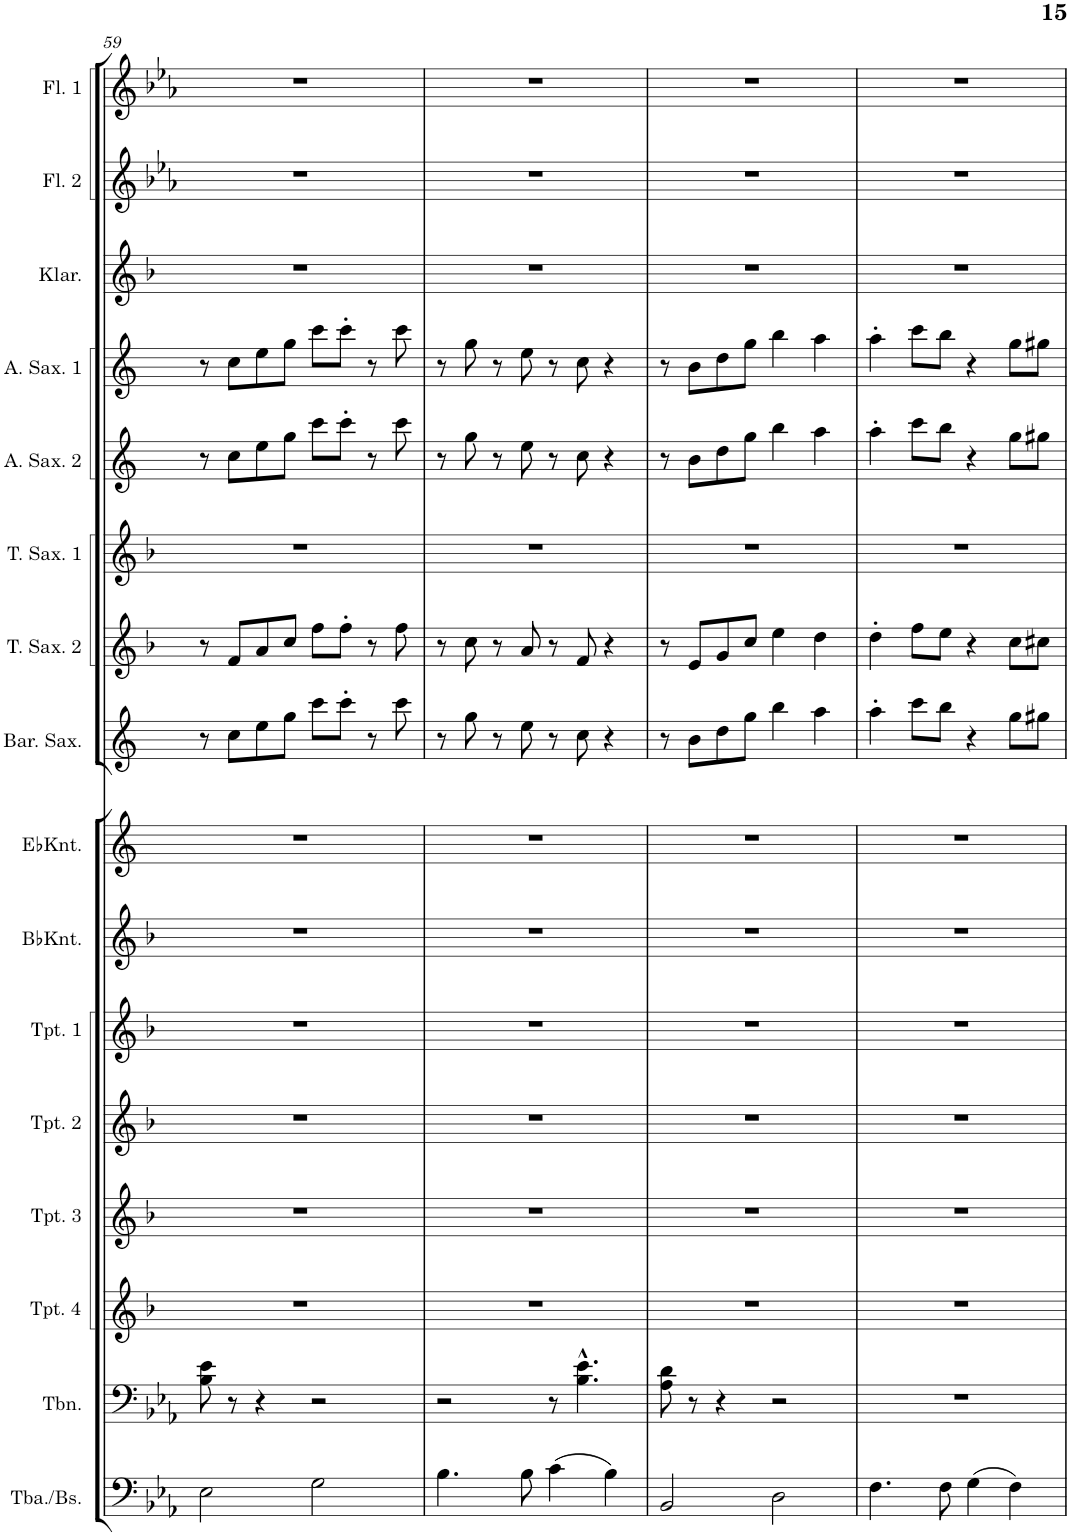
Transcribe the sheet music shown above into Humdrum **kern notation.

**kern	**kern	**kern	**kern	**kern	**kern	**kern	**kern	**kern	**kern	**kern	**kern	**kern	**kern	**kern	**kern
*part16	*part15	*part14	*part13	*part12	*part11	*part10	*part9	*part8	*part7	*part6	*part5	*part4	*part3	*part2	*part1
*staff16	*staff15	*staff14	*staff13	*staff12	*staff11	*staff10	*staff9	*staff8	*staff7	*staff6	*staff5	*staff4	*staff3	*staff2	*staff1
*I"Tuba/Elbas	*I"Tromboner	*I"Trumpet 4	*I"Trumpet 3	*I"Trumpet 2	*I"Trumpet 1	*I"Bb Kornett	*I"Eb Kornett	*I"Barytonsax	*I"Tenosax 2	*I"Tenorsax 1	*I"Altsax 2	*I"Altsax 1	*I"Klantinetter	*I"Flöjt 2	*I"Flöjt 1
*I'Tba./Bs.	*I'Tbn.	*I'Tpt. 4	*I'Tpt. 3	*I'Tpt. 2	*I'Tpt. 1	*I'BbKnt.	*I'EbKnt.	*I'Bar. Sax.	*I'T. Sax. 2	*I'T. Sax. 1	*I'A. Sax. 2	*I'A. Sax. 1	*I'Klar.	*I'Fl. 2	*I'Fl. 1
!!LO:PB:g=z
*clefF4	*clefF4	*clefG2	*clefG2	*clefG2	*clefG2	*clefG2	*clefG2	*clefG2	*clefG2	*clefG2	*clefG2	*clefG2	*clefG2	*clefG2	*clefG2
*	*	*Trd1c2	*Trd1c2	*Trd1c2	*Trd1c2	*Trd1c2	*Trd-2c-3	*Trd12c21	*Trd8c14	*Trd8c14	*Trd5c9	*Trd5c9	*Trd1c2	*	*
*k[b-e-a-]	*k[b-e-a-]	*k[b-]	*k[b-]	*k[b-]	*k[b-]	*k[b-]	*k[]	*k[]	*k[b-]	*k[b-]	*k[]	*k[]	*k[b-]	*k[b-e-a-]	*k[b-e-a-]
*M2/2	*M2/2	*M2/2	*M2/2	*M2/2	*M2/2	*M2/2	*M2/2	*M2/2	*M2/2	*M2/2	*M2/2	*M2/2	*M2/2	*M2/2	*M2/2
*met(c|)	*met(c|)	*met(c|)	*met(c|)	*met(c|)	*met(c|)	*met(c|)	*met(c|)	*met(c|)	*met(c|)	*met(c|)	*met(c|)	*met(c|)	*met(c|)	*met(c|)	*met(c|)
=59	=59	=59	=59	=59	=59	=59	=59	=59	=59	=59	=59	=59	=59	=59	=59
2E-\	8B-\ 8e-\	1r	1r	1r	1r	1r	1r	8r	8r	1r	8r	8r	1r	1r	1r
.	8r	.	.	.	.	.	.	8cc\L	8f/L	.	8cc\L	8cc\L	.	.	.
.	4r	.	.	.	.	.	.	8ee\	8a/	.	8ee\	8ee\	.	.	.
.	.	.	.	.	.	.	.	8gg\J	8cc/J	.	8gg\J	8gg\J	.	.	.
2G\	2r	.	.	.	.	.	.	8ccc\L	8ff\L	.	8ccc\L	8ccc\L	.	.	.
.	.	.	.	.	.	.	.	8ccc'\J	8ff'\J	.	8ccc'\J	8ccc'\J	.	.	.
.	.	.	.	.	.	.	.	8r	8r	.	8r	8r	.	.	.
.	.	.	.	.	.	.	.	8ccc\	8ff\	.	8ccc\	8ccc\	.	.	.
=60	=60	=60	=60	=60	=60	=60	=60	=60	=60	=60	=60	=60	=60	=60	=60
4.B-\	2r	1r	1r	1r	1r	1r	1r	8r	8r	1r	8r	8r	1r	1r	1r
.	.	.	.	.	.	.	.	8gg\	8cc\	.	8gg\	8gg\	.	.	.
.	.	.	.	.	.	.	.	8r	8r	.	8r	8r	.	.	.
8B-\	.	.	.	.	.	.	.	8ee\	8a/	.	8ee\	8ee\	.	.	.
(4c\	8r	.	.	.	.	.	.	8r	8r	.	8r	8r	.	.	.
.	4.B-\^^ 4.e-\^^	.	.	.	.	.	.	8cc\	8f/	.	8cc\	8cc\	.	.	.
4B-\)	.	.	.	.	.	.	.	4r	4r	.	4r	4r	.	.	.
=61	=61	=61	=61	=61	=61	=61	=61	=61	=61	=61	=61	=61	=61	=61	=61
2BB-/	8A-\ 8d\	1r	1r	1r	1r	1r	1r	8r	8r	1r	8r	8r	1r	1r	1r
.	8r	.	.	.	.	.	.	8b\L	8e/L	.	8b\L	8b\L	.	.	.
.	4r	.	.	.	.	.	.	8dd\	8g/	.	8dd\	8dd\	.	.	.
.	.	.	.	.	.	.	.	8gg\J	8cc/J	.	8gg\J	8gg\J	.	.	.
2D\	2r	.	.	.	.	.	.	4bb\	4ee\	.	4bb\	4bb\	.	.	.
.	.	.	.	.	.	.	.	4aa\	4dd\	.	4aa\	4aa\	.	.	.
=62	=62	=62	=62	=62	=62	=62	=62	=62	=62	=62	=62	=62	=62	=62	=62
4.F\	1r	1r	1r	1r	1r	1r	1r	4aa'\	4dd'\	1r	4aa'\	4aa'\	1r	1r	1r
.	.	.	.	.	.	.	.	8ccc\L	8ff\L	.	8ccc\L	8ccc\L	.	.	.
8F\	.	.	.	.	.	.	.	8bb\J	8ee\J	.	8bb\J	8bb\J	.	.	.
(4G\	.	.	.	.	.	.	.	4r	4r	.	4r	4r	.	.	.
4F\)	.	.	.	.	.	.	.	8gg\L	8cc\L	.	8gg\L	8gg\L	.	.	.
.	.	.	.	.	.	.	.	8gg#X\J	8cc#X\J	.	8gg#X\J	8gg#X\J	.	.	.
=	=	=	=	=	=	=	=	=	=	=	=	=	=	=	=
*-	*-	*-	*-	*-	*-	*-	*-	*-	*-	*-	*-	*-	*-	*-	*-
